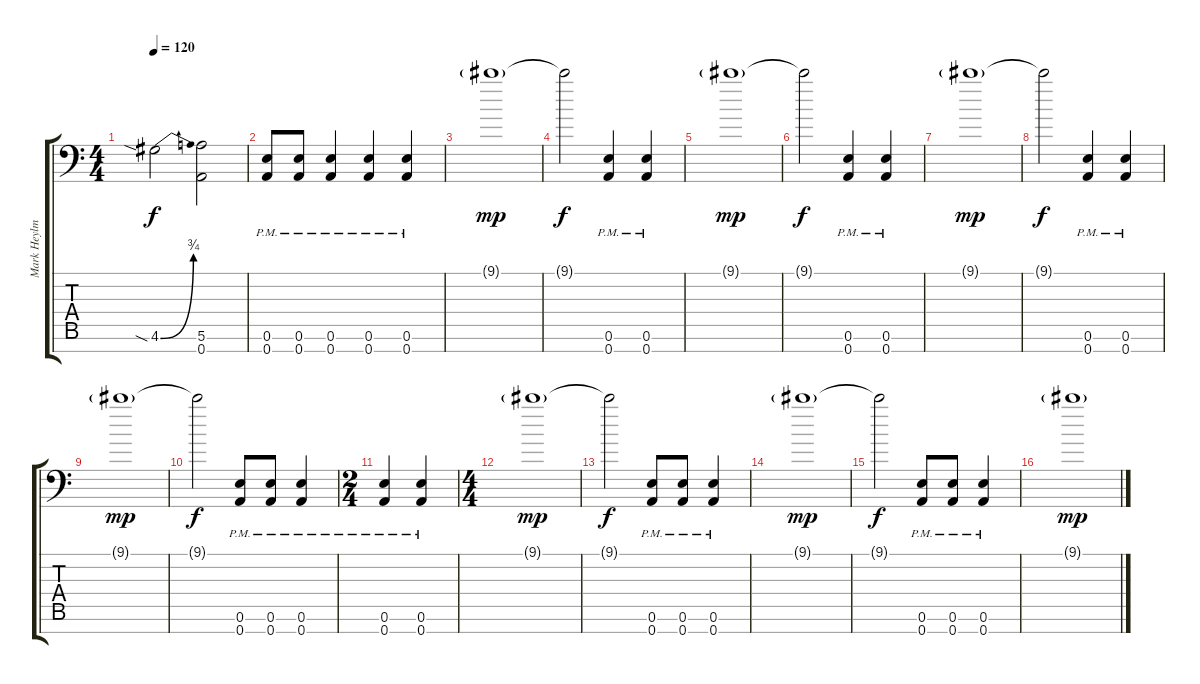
\track ("Mark Heylmun" "Mark Heylm") {instrument overdrivenguitar}
\staff {score tabs}
\tuning (E4 B3 G3 D3 A2 E2 A1) {hide}
\ts (4 4)
\tempo 120
\clef f4
\ks c
4.6{be (bend 0 0 60 3) sia}.2{dy f instrument overdrivenguitar} (5.6 0.7).2 |
(0.6{pm} 0.7{pm}).8 (0.6{pm} 0.7{pm}).8 (0.6{pm} 0.7{pm}).4 (0.6{pm} 0.7{pm}).4 (0.6{pm} 0.7{pm}).4 |
9.1{g}.1{dy mp} |
9.1{t}.2{dy f} (0.6{pm} 0.7{pm}).4 (0.6{pm} 0.7{pm}).4 |
9.1{g}.1{dy mp} |
9.1{t}.2{dy f} (0.6{pm} 0.7{pm}).4 (0.6{pm} 0.7{pm}).4 |
9.1{g}.1{dy mp} |
9.1{t}.2{dy f} (0.6{pm} 0.7{pm}).4 (0.6{pm} 0.7{pm}).4 |
9.1{g}.1{dy mp} |
9.1{t}.2{dy f} (0.6{pm} 0.7{pm}).8 (0.6{pm} 0.7{pm}).8 (0.6{pm} 0.7{pm}).4 |
\ts (2 4)
(0.6{pm} 0.7{pm}).4 (0.6{pm} 0.7{pm}).4 |
\ts (4 4)
9.1{g}.1{dy mp} |
9.1{t}.2{dy f} (0.6{pm} 0.7{pm}).8 (0.6{pm} 0.7{pm}).8 (0.6{pm} 0.7{pm}).4 |
9.1{g}.1{dy mp} |
9.1{t}.2{dy f} (0.6{pm} 0.7{pm}).8 (0.6{pm} 0.7{pm}).8 (0.6{pm} 0.7{pm}).4 |
9.1{g}.1{dy mp}
